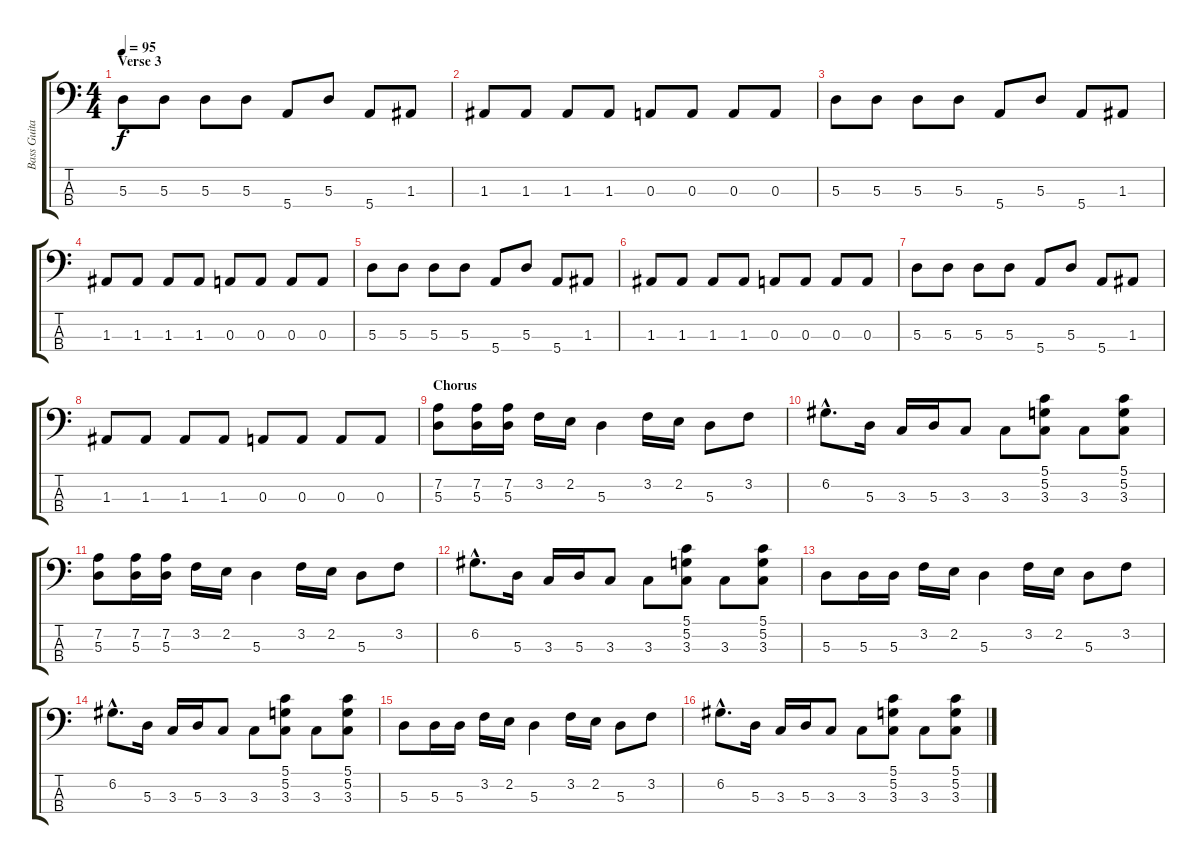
\track ("Bass Guitar" "Bass Guita") {instrument electricbassfinger}
\staff {score tabs}
\tuning (G2 D2 A1 E1) {hide}
\ts (4 4)
\section ("" "Verse 3")
\tempo 95
\clef f4
\ks c
5.3.8{dy f} 5.3.8 5.3.8 5.3.8 5.4.8 5.3.8 5.4.8 1.3.8 |
1.3.8 1.3.8 1.3.8 1.3.8 0.3.8 0.3.8 0.3.8 0.3.8 |
5.3.8 5.3.8 5.3.8 5.3.8 5.4.8 5.3.8 5.4.8 1.3.8 |
1.3.8 1.3.8 1.3.8 1.3.8 0.3.8 0.3.8 0.3.8 0.3.8 |
5.3.8 5.3.8 5.3.8 5.3.8 5.4.8 5.3.8 5.4.8 1.3.8 |
1.3.8 1.3.8 1.3.8 1.3.8 0.3.8 0.3.8 0.3.8 0.3.8 |
5.3.8 5.3.8 5.3.8 5.3.8 5.4.8 5.3.8 5.4.8 1.3.8 |
1.3.8 1.3.8 1.3.8 1.3.8 0.3.8 0.3.8 0.3.8 0.3.8 |
\section ("" "Chorus")
(7.2 5.3).8 (7.2 5.3).16 (7.2 5.3).16 3.2.16 2.2.16 5.3.4 3.2.16 2.2.16 5.3.8 3.2.8 |
6.2{hac}.8{d} 5.3.16 3.3.16 5.3.16 3.3.8 3.3.8 (5.1 5.2 3.3).8 3.3.8 (5.1 5.2 3.3).8 |
(7.2 5.3).8 (7.2 5.3).16 (7.2 5.3).16 3.2.16 2.2.16 5.3.4 3.2.16 2.2.16 5.3.8 3.2.8 |
6.2{hac}.8{d} 5.3.16 3.3.16 5.3.16 3.3.8 3.3.8 (5.1 5.2 3.3).8 3.3.8 (5.1 5.2 3.3).8 |
5.3.8 5.3.16 5.3.16 3.2.16 2.2.16 5.3.4 3.2.16 2.2.16 5.3.8 3.2.8 |
6.2{hac}.8{d} 5.3.16 3.3.16 5.3.16 3.3.8 3.3.8 (5.1 5.2 3.3).8 3.3.8 (5.1 5.2 3.3).8 |
5.3.8 5.3.16 5.3.16 3.2.16 2.2.16 5.3.4 3.2.16 2.2.16 5.3.8 3.2.8 |
6.2{hac}.8{d} 5.3.16 3.3.16 5.3.16 3.3.8 3.3.8 (5.1 5.2 3.3).8 3.3.8 (5.1 5.2 3.3).8
